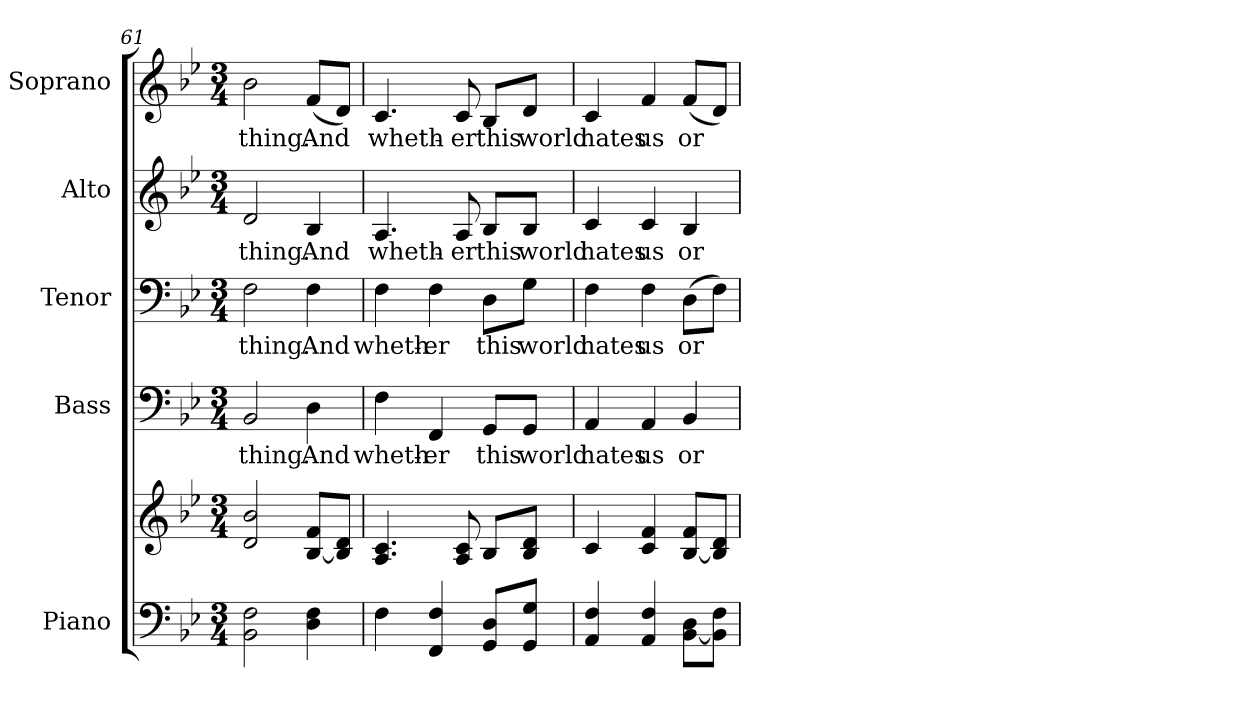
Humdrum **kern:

**kern	**kern	**kern	**text	**kern	**text	**kern	**text	**kern	**text
*part5	*part5	*part4	*part4	*part3	*part3	*part2	*part2	*part1	*part1
*staff6	*staff5	*staff4	*staff4	*staff3	*staff3	*staff2	*staff2	*staff1	*staff1
*I"Piano	*	*I"Bass	*	*I"Tenor	*	*I"Alto	*	*I"Soprano	*
*I'Pno.	*	*I'B.	*	*I'T.	*	*I'A.	*	*I'S.	*
!!LO:PB:g=z
*clefF4	*clefG2	*clefF4	*	*clefF4	*	*clefG2	*	*clefG2	*
*k[b-e-]	*k[b-e-]	*k[b-e-]	*	*k[b-e-]	*	*k[b-e-]	*	*k[b-e-]	*
*B-:	*B-:	*B-:	*	*B-:	*	*B-:	*	*B-:	*
*M3/4	*M3/4	*M3/4	*	*M3/4	*	*M3/4	*	*M3/4	*
=61	=61	=61	=61	=61	=61	=61	=61	=61	=61
!	!	!	!LO:LY:b:color=#000000	!	!	!	!	!	!
!	!	!	!	!	!LO:LY:b:color=#000000	!	!	!	!
!	!	!	!	!	!	!	!LO:LY:b:color=#000000	!	!
!	!	!	!	!	!	!	!	!	!LO:LY:b:color=#000000
2BB-i\ 2Fi	2di/ 2b-i	2BB-i/	-thing.	2Fi\	-thing.	2di/	-thing.	2b-i\	-thing.
!	!	!	!LO:LY:b:color=#000000	!	!	!	!	!	!
!	!	!	!	!	!LO:LY:b:color=#000000	!	!	!	!
!	!	!	!	!	!	!	!LO:LY:b:color=#000000	!	!
!	!	!	!	!	!	!	!	!	!LO:LY:b:color=#000000
4Di\ 4Fi	[<8B-i/ 8fi/L	4Di\	And	4Fi\	And	4B-i/	And	(8fi/L	And
.	8B-i]/ 8di/J	.	.	.	.	.	.	8di/J)	.
=62	=62	=62	=62	=62	=62	=62	=62	=62	=62
!	!	!	!LO:LY:b:color=#000000	!	!	!	!	!	!
!	!	!	!	!	!LO:LY:b:color=#000000	!	!	!	!
!	!	!	!	!	!	!	!LO:LY:b:color=#000000	!	!
!	!	!	!	!	!	!	!	!	!LO:LY:b:color=#000000
4Fi\	4.Ai/ 4.ci	4Fi\	wheth-	4Fi\	wheth-	4.Ai/	wheth-	4.ci/	wheth-
!	!	!	!LO:LY:b:color=#000000	!	!	!	!	!	!
!	!	!	!	!	!LO:LY:b:color=#000000	!	!	!	!
4FFi/ 4Fi	.	4FFi/	-er	4Fi\	-er	.	.	.	.
!	!	!	!	!	!	!	!LO:LY:b:color=#000000	!	!
!	!	!	!	!	!	!	!	!	!LO:LY:b:color=#000000
.	8Ai/ 8ci	.	.	.	.	8Ai/	-er	8ci/	-er
!	!	!	!LO:LY:b:color=#000000	!	!	!	!	!	!
!	!	!	!	!	!LO:LY:b:color=#000000	!	!	!	!
!	!	!	!	!	!	!	!LO:LY:b:color=#000000	!	!
!	!	!	!	!	!	!	!	!	!LO:LY:b:color=#000000
8GGi/ 8Di/L	8B-i/L	8GGi/L	this	8Di\L	this	8B-i/L	this	8B-i/L	this
!	!	!	!LO:LY:b:color=#000000	!	!	!	!	!	!
!	!	!	!	!	!LO:LY:b:color=#000000	!	!	!	!
!	!	!	!	!	!	!	!LO:LY:b:color=#000000	!	!
!	!	!	!	!	!	!	!	!	!LO:LY:b:color=#000000
8GGi/ 8Gi/J	8B-i/ 8di/J	8GGi/J	world	8Gi\J	world	8B-i/J	world	8di/J	world
!!LO:PB:g=z
=63	=63	=63	=63	=63	=63	=63	=63	=63	=63
!	!	!	!LO:LY:b:color=#000000	!	!	!	!	!	!
!	!	!	!	!	!LO:LY:b:color=#000000	!	!	!	!
!	!	!	!	!	!	!	!LO:LY:b:color=#000000	!	!
!	!	!	!	!	!	!	!	!	!LO:LY:b:color=#000000
4AAi/ 4Fi	4ci/	4AAi/	hates	4Fi\	hates	4ci/	hates	4ci/	hates
!	!	!	!LO:LY:b:color=#000000	!	!	!	!	!	!
!	!	!	!	!	!LO:LY:b:color=#000000	!	!	!	!
!	!	!	!	!	!	!	!LO:LY:b:color=#000000	!	!
!	!	!	!	!	!	!	!	!	!LO:LY:b:color=#000000
4AAi/ 4Fi	4ci/ 4fi	4AAi/	us	4Fi\	us	4ci/	us	4fi/	us
!	!	!	!LO:LY:b:color=#000000	!	!	!	!	!	!
!	!	!	!	!	!LO:LY:b:color=#000000	!	!	!	!
!	!	!	!	!	!	!	!LO:LY:b:color=#000000	!	!
!	!	!	!	!	!	!	!	!	!LO:LY:b:color=#000000
[<8BB-i\ 8Di\L	[<8B-i/ 8fi/L	4BB-i/	or	(8Di\L	or	4B-i/	or	(8fi/L	or
8BB-i]\ 8Fi\J	8B-i]/ 8di/J	.	.	8Fi\J)	.	.	.	8di/J)	.
=	=	=	=	=	=	=	=	=	=
*-	*-	*-	*-	*-	*-	*-	*-	*-	*-
